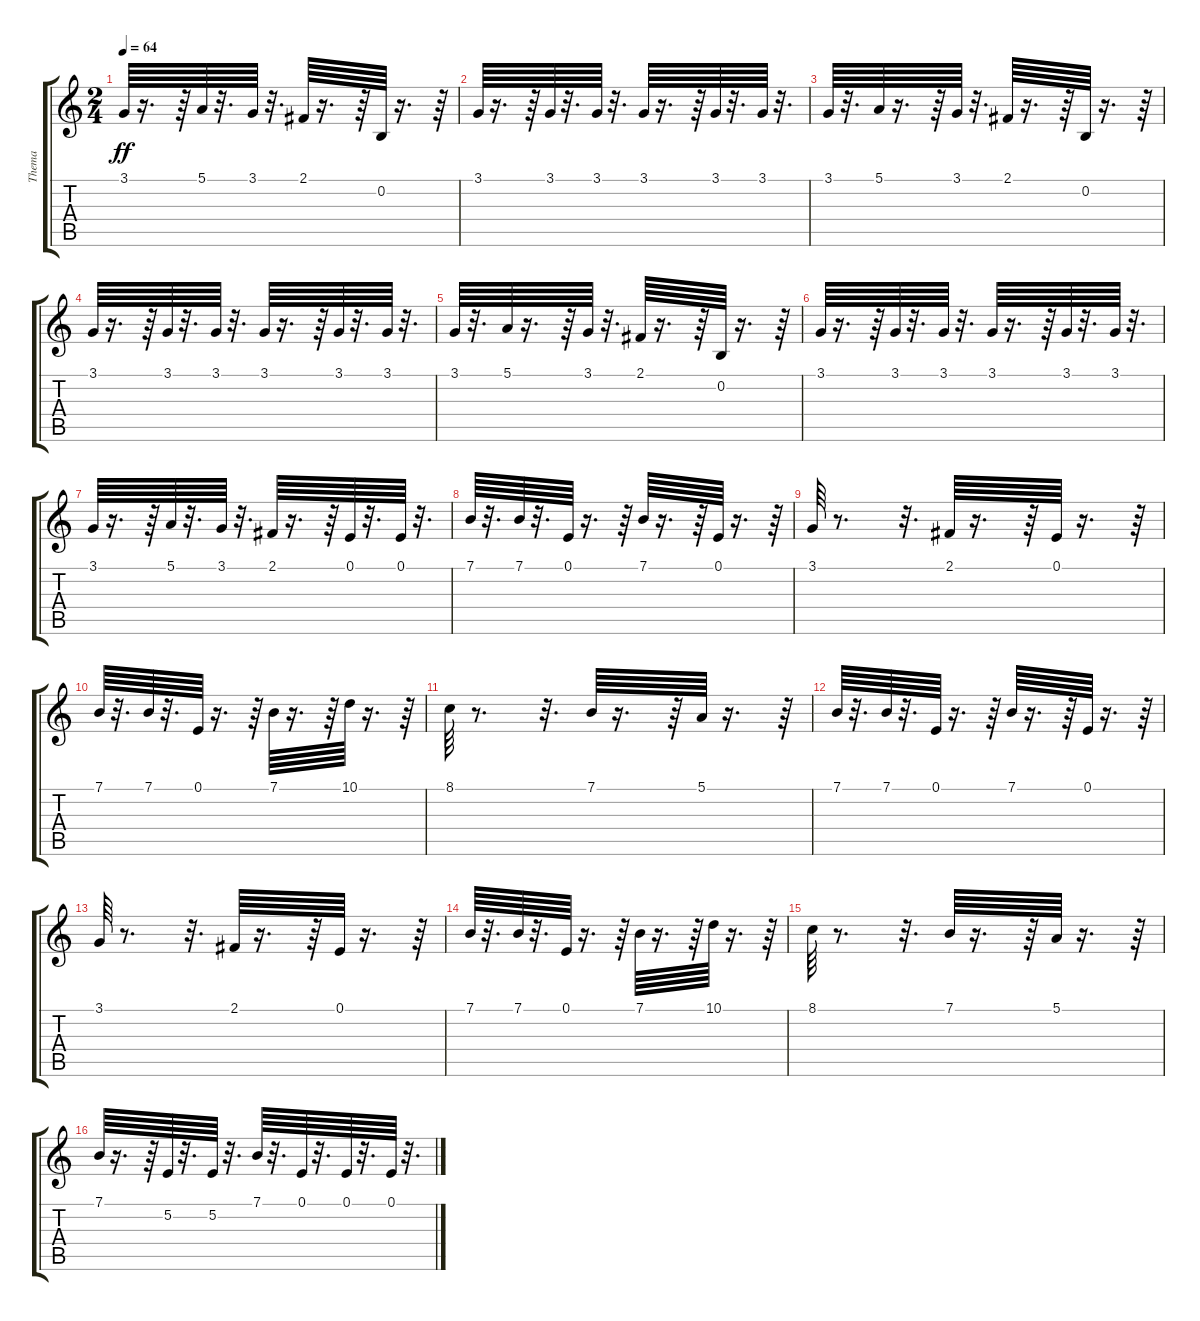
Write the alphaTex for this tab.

\track ("Thema" "Thema") {instrument fx5brightness}
\staff {score tabs}
\tuning (E4 B3 G3 D3 A2 E2) {hide}
\ts (2 4)
\tempo 64
\clef g2
\ks c
3.1.64{dy ff} r.16{d} r.64 5.1.64 r.32{d} 3.1.64 r.32{d} 2.1.64 r.16{d} r.64 0.2.64 r.16{d} r.64 |
3.1.64 r.16{d} r.64 3.1.64 r.32{d} 3.1.64 r.32{d} 3.1.64 r.16{d} r.64 3.1.64 r.32{d} 3.1.64 r.32{d} |
3.1.64 r.32{d} 5.1.64 r.16{d} r.64 3.1.64 r.32{d} 2.1.64 r.16{d} r.64 0.2.64 r.16{d} r.64 |
3.1.64 r.16{d} r.64 3.1.64 r.32{d} 3.1.64 r.32{d} 3.1.64 r.16{d} r.64 3.1.64 r.32{d} 3.1.64 r.32{d} |
3.1.64 r.32{d} 5.1.64 r.16{d} r.64 3.1.64 r.32{d} 2.1.64 r.16{d} r.64 0.2.64 r.16{d} r.64 |
3.1.64 r.16{d} r.64 3.1.64 r.32{d} 3.1.64 r.32{d} 3.1.64 r.16{d} r.64 3.1.64 r.32{d} 3.1.64 r.32{d} |
3.1.64 r.16{d} r.64 5.1.64 r.32{d} 3.1.64 r.32{d} 2.1.64 r.16{d} r.64 0.1.64 r.32{d} 0.1.64 r.32{d} |
7.1.64 r.32{d} 7.1.64 r.32{d} 0.1.64 r.16{d} r.64 7.1.64 r.16{d} r.64 0.1.64 r.16{d} r.64 |
3.1.64 r.8{d} r.32{d} 2.1.64 r.16{d} r.64 0.1.64 r.16{d} r.64 |
7.1.64 r.32{d} 7.1.64 r.32{d} 0.1.64 r.16{d} r.64 7.1.64 r.16{d} r.64 10.1.64 r.16{d} r.64 |
8.1.64 r.8{d} r.32{d} 7.1.64 r.16{d} r.64 5.1.64 r.16{d} r.64 |
7.1.64 r.32{d} 7.1.64 r.32{d} 0.1.64 r.16{d} r.64 7.1.64 r.16{d} r.64 0.1.64 r.16{d} r.64 |
3.1.64 r.8{d} r.32{d} 2.1.64 r.16{d} r.64 0.1.64 r.16{d} r.64 |
7.1.64 r.32{d} 7.1.64 r.32{d} 0.1.64 r.16{d} r.64 7.1.64 r.16{d} r.64 10.1.64 r.16{d} r.64 |
8.1.64 r.8{d} r.32{d} 7.1.64 r.16{d} r.64 5.1.64 r.16{d} r.64 |
7.1.64 r.16{d} r.64 5.2.64 r.32{d} 5.2.64 r.32{d} 7.1.64 r.32{d} 0.1.64 r.32{d} 0.1.64 r.32{d} 0.1.64 r.32{d}
